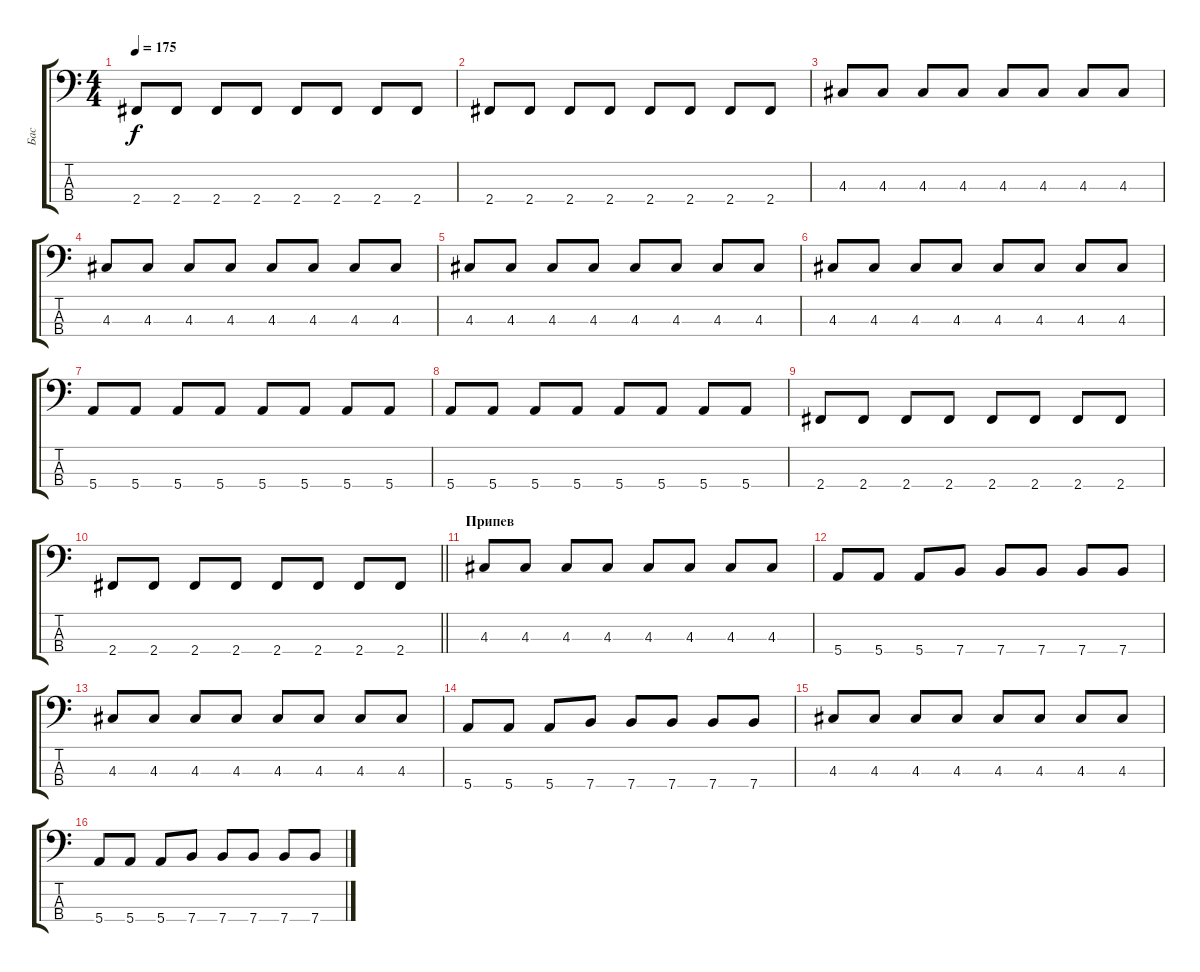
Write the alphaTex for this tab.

\track ("Бас" "Бас") {instrument electricbassfinger}
\staff {score tabs}
\tuning (G2 D2 A1 E1) {hide}
\ts (4 4)
\tempo 175
\clef f4
\ks c
2.4.8{dy f} 2.4.8 2.4.8 2.4.8 2.4.8 2.4.8 2.4.8 2.4.8 |
2.4.8 2.4.8 2.4.8 2.4.8 2.4.8 2.4.8 2.4.8 2.4.8 |
4.3.8 4.3.8 4.3.8 4.3.8 4.3.8 4.3.8 4.3.8 4.3.8 |
4.3.8 4.3.8 4.3.8 4.3.8 4.3.8 4.3.8 4.3.8 4.3.8 |
4.3.8 4.3.8 4.3.8 4.3.8 4.3.8 4.3.8 4.3.8 4.3.8 |
4.3.8 4.3.8 4.3.8 4.3.8 4.3.8 4.3.8 4.3.8 4.3.8 |
5.4.8 5.4.8 5.4.8 5.4.8 5.4.8 5.4.8 5.4.8 5.4.8 |
5.4.8 5.4.8 5.4.8 5.4.8 5.4.8 5.4.8 5.4.8 5.4.8 |
2.4.8 2.4.8 2.4.8 2.4.8 2.4.8 2.4.8 2.4.8 2.4.8 |
\barLineRight lightlight
2.4.8 2.4.8 2.4.8 2.4.8 2.4.8 2.4.8 2.4.8 2.4.8 |
\section ("" "Припев")
4.3.8 4.3.8 4.3.8 4.3.8 4.3.8 4.3.8 4.3.8 4.3.8 |
5.4.8 5.4.8 5.4.8 7.4.8 7.4.8 7.4.8 7.4.8 7.4.8 |
4.3.8 4.3.8 4.3.8 4.3.8 4.3.8 4.3.8 4.3.8 4.3.8 |
5.4.8 5.4.8 5.4.8 7.4.8 7.4.8 7.4.8 7.4.8 7.4.8 |
4.3.8 4.3.8 4.3.8 4.3.8 4.3.8 4.3.8 4.3.8 4.3.8 |
5.4.8 5.4.8 5.4.8 7.4.8 7.4.8 7.4.8 7.4.8 7.4.8
